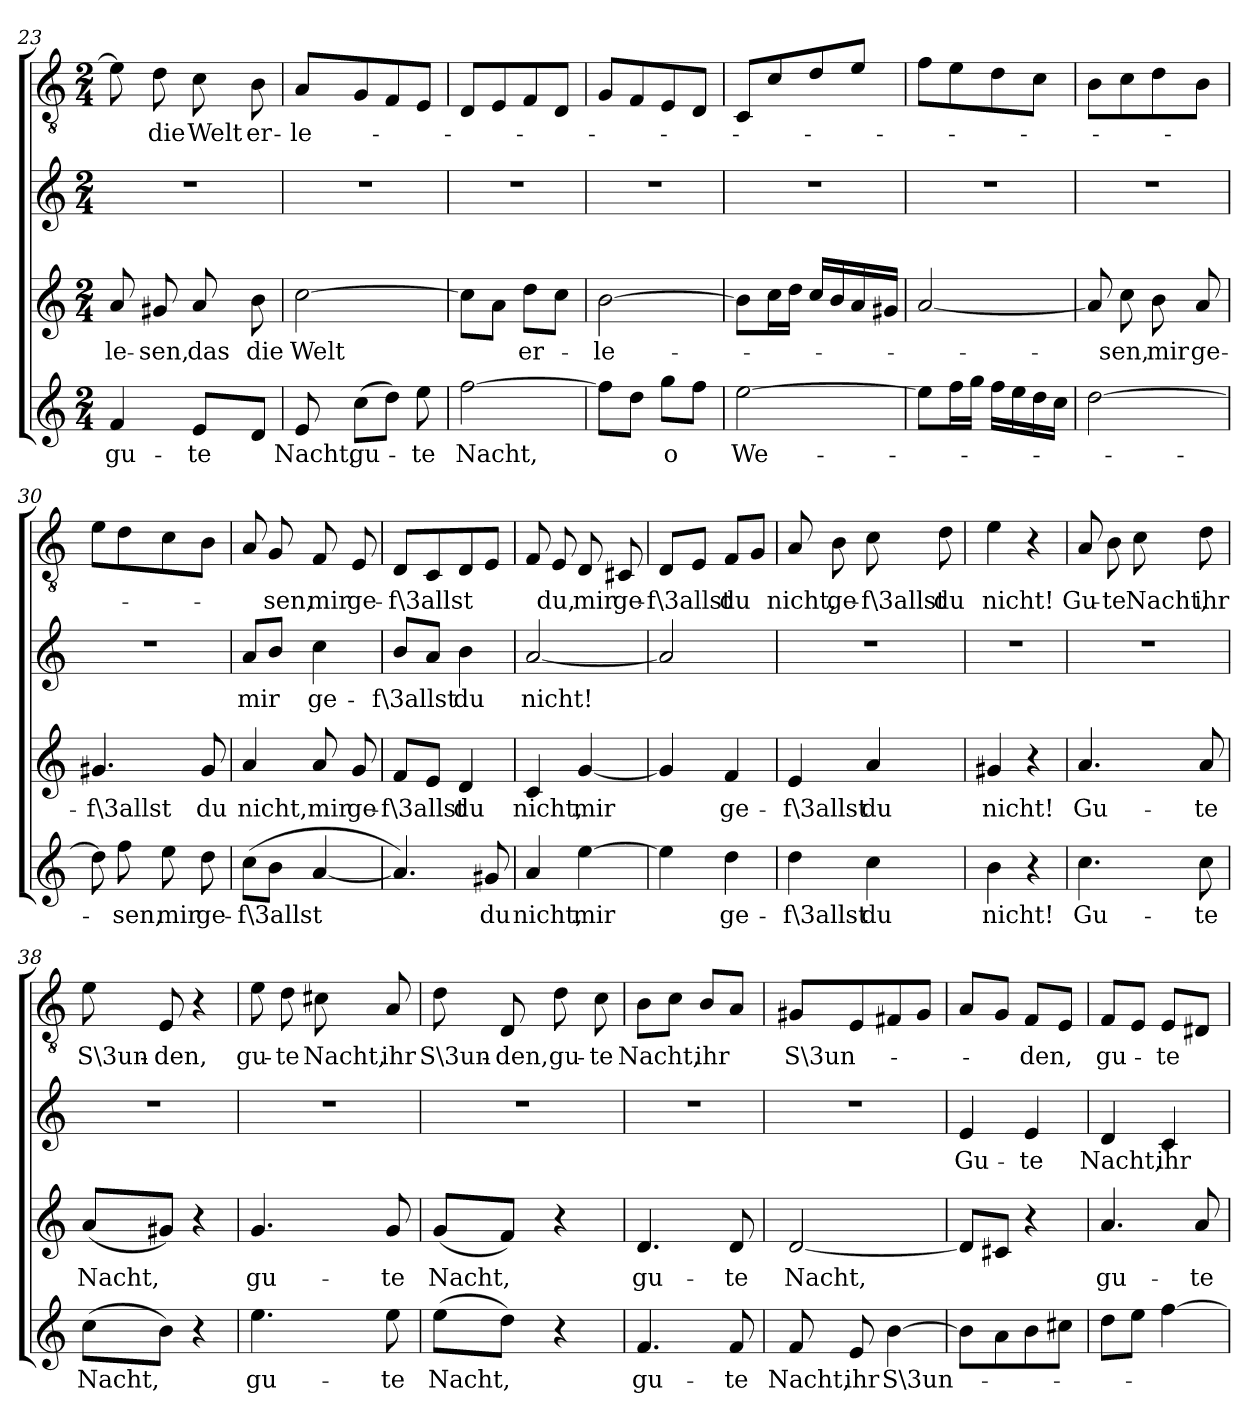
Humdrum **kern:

**kern	**text	**kern	**text	**kern	**text	**kern	**text
*part4	*part4	*part3	*part3	*part2	*part2	*part1	*part1
*staff4	*staff4	*staff3	*staff3	*staff2	*staff2	*staff1	*staff1
*clefG2	*	*clefG2	*	*clefG2	*	*clefGv2	*
*k[]	*	*k[]	*	*k[]	*	*k[]	*
*a:	*	*a:	*	*a:	*	*a:	*
*M2/4	*	*M2/4	*	*M2/4	*	*M2/4	*
=23	=23	=23	=23	=23	=23	=23	=23
4f/	gu-	8a/	-le-	2r	.	8e\]	.
.	.	8g#X/	-sen,	.	.	8d\	die
8e/L	-te	8a/	das	.	.	8c\	Welt
8d/J	.	8b\	die	.	.	8B\	er-
=24	=24	=24	=24	=24	=24	=24	=24
8e/	Nacht,	[2cc\	Welt	2r	.	8A/L	-le-
(8cc\L	gu-	.	.	.	.	8G/	.
8dd\J)	.	.	.	.	.	8F/	.
8ee\	-te	.	.	.	.	8E/J	.
=25	=25	=25	=25	=25	=25	=25	=25
[2ff\	Nacht,	8cc\L]	.	2r	.	8D/L	.
.	.	8a\J	.	.	.	8E/	.
.	.	8dd\L	er-	.	.	8F/	.
.	.	8cc\J	.	.	.	8D/J	.
=26	=26	=26	=26	=26	=26	=26	=26
8ff\L]	.	[2b\	-le-	2r	.	8G/L	.
8dd\J	.	.	.	.	.	8F/	.
8gg\L	o	.	.	.	.	8E/	.
8ff\J	.	.	.	.	.	8D/J	.
=27	=27	=27	=27	=27	=27	=27	=27
[2ee\	We-	8b\L]	.	2r	.	8C/L	.
.	.	16cc\L	.	.	.	8c/	.
.	.	16dd\JJ	.	.	.	.	.
.	.	16cc/LL	.	.	.	8d/	.
.	.	16b/	.	.	.	.	.
.	.	16a/	.	.	.	8e/J	.
.	.	16g#X/JJ	.	.	.	.	.
=28	=28	=28	=28	=28	=28	=28	=28
8ee\L]	.	[2a/	.	2r	.	8f\L	.
16ff\L	.	.	.	.	.	8e\	.
16gg\JJ	.	.	.	.	.	.	.
16ff\LL	.	.	.	.	.	8d\	.
16ee\	.	.	.	.	.	.	.
16dd\	.	.	.	.	.	8c\J	.
16cc\JJ	.	.	.	.	.	.	.
=29	=29	=29	=29	=29	=29	=29	=29
[2dd\	.	8a/]	.	2r	.	8B\L	.
.	.	8cc\	-sen,	.	.	8c\	.
.	.	8b\	mir	.	.	8d\	.
.	.	8a/	ge-	.	.	8B\J	.
=30	=30	=30	=30	=30	=30	=30	=30
8dd\]	.	4.g#X/	-f\3allst	2r	.	8e\L	.
8ff\	-sen,	.	.	.	.	8d\	.
8ee\	mir	.	.	.	.	8c\	.
8dd\	ge-	8g#/	du	.	.	8B\J	.
=31	=31	=31	=31	=31	=31	=31	=31
(8cc\L	-f\3allst	4a/	nicht,	8a/L	mir	8A/	.
8b\J	.	.	.	8b/J	.	8G/	-sen,
[4a/	.	8a/	mir	4cc\	ge-	8F/	mir
.	.	8g/	ge-	.	.	8E/	ge-
=32	=32	=32	=32	=32	=32	=32	=32
4.a/])	.	8f/L	-f\3allst	8b/L	-f\3allst	8D/L	-f\3allst
.	.	8e/J	.	8a/J	.	8C/	.
.	.	4d/	du	4b\	du	8D/	.
8g#X/	du	.	.	.	.	8E/J	.
=33	=33	=33	=33	=33	=33	=33	=33
4a/	nicht,	4c/	nicht,	[2a/	nicht!	8F/	.
.	.	.	.	.	.	8E/	du,
[4ee\	mir	[4g/	mir	.	.	8D/	mir
.	.	.	.	.	.	8C#X/	ge-
=34	=34	=34	=34	=34	=34	=34	=34
4ee\]	.	4g/]	.	2a/]	.	8D/L	-f\3allst
.	.	.	.	.	.	8E/J	.
4dd\	ge-	4f/	ge-	.	.	8F/L	du
.	.	.	.	.	.	8G/J	.
=35	=35	=35	=35	=35	=35	=35	=35
4dd\	-f\3allst	4e/	-f\3allst	2r	.	8A/	nicht,
.	.	.	.	.	.	8B\	ge-
4cc\	du	4a/	du	.	.	8c\	-f\3allst
.	.	.	.	.	.	8d\	du
=36	=36	=36	=36	=36	=36	=36	=36
4b\	nicht!	4g#X/	nicht!	2r	.	4e\	nicht!
4r	.	4r	.	.	.	4r	.
=37	=37	=37	=37	=37	=37	=37	=37
4.cc\	Gu-	4.a/	Gu-	2r	.	8A/	Gu-
.	.	.	.	.	.	8B\	-te
.	.	.	.	.	.	8c\	Nacht,
8cc\	-te	8a/	-te	.	.	8d\	ihr
=38	=38	=38	=38	=38	=38	=38	=38
(8cc\L	Nacht,	(8a/L	Nacht,	2r	.	8e\	S\3un-
8b\J)	.	8g#X/J)	.	.	.	8E/	-den,
4r	.	4r	.	.	.	4r	.
=39	=39	=39	=39	=39	=39	=39	=39
4.ee\	gu-	4.g/	gu-	2r	.	8e\	gu-
.	.	.	.	.	.	8d\	-te
.	.	.	.	.	.	8c#X\	Nacht,
8ee\	-te	8g/	-te	.	.	8A/	ihr
=40	=40	=40	=40	=40	=40	=40	=40
(8ee\L	Nacht,	(8g/L	Nacht,	2r	.	8d\	S\3un-
8dd\J)	.	8f/J)	.	.	.	8D/	-den,
4r	.	4r	.	.	.	8d\	gu-
.	.	.	.	.	.	8c\	-te
=41	=41	=41	=41	=41	=41	=41	=41
4.f/	gu-	4.d/	gu-	2r	.	8B\L	Nacht,
.	.	.	.	.	.	8c\J	.
.	.	.	.	.	.	8B/L	ihr
8f/	-te	8d/	-te	.	.	8A/J	.
=42	=42	=42	=42	=42	=42	=42	=42
8f/	Nacht,	[2d/	Nacht,	2r	.	8G#X/L	S\3un-
8e/	ihr	.	.	.	.	8E/	.
[4b\	S\3un-	.	.	.	.	8F#X/	.
.	.	.	.	.	.	8G#/J	.
=43	=43	=43	=43	=43	=43	=43	=43
8b\L]	.	8d/L]	.	4e/	Gu-	8A/L	.
8a\	.	8c#X/J	.	.	.	8G/J	.
8b\	.	4r	.	4e/	-te	8F/L	-den,
8cc#X\J	.	.	.	.	.	8E/J	.
=44	=44	=44	=44	=44	=44	=44	=44
8dd\L	.	4.a/	gu-	4d/	Nacht,	8F/L	gu-
8ee\J	.	.	.	.	.	8E/J	.
[4ff\	.	.	.	4c/	ihr	8E/L	-te
.	.	8a/	-te	.	.	8D#X/J	.
=	=	=	=	=	=	=	=
*-	*-	*-	*-	*-	*-	*-	*-
